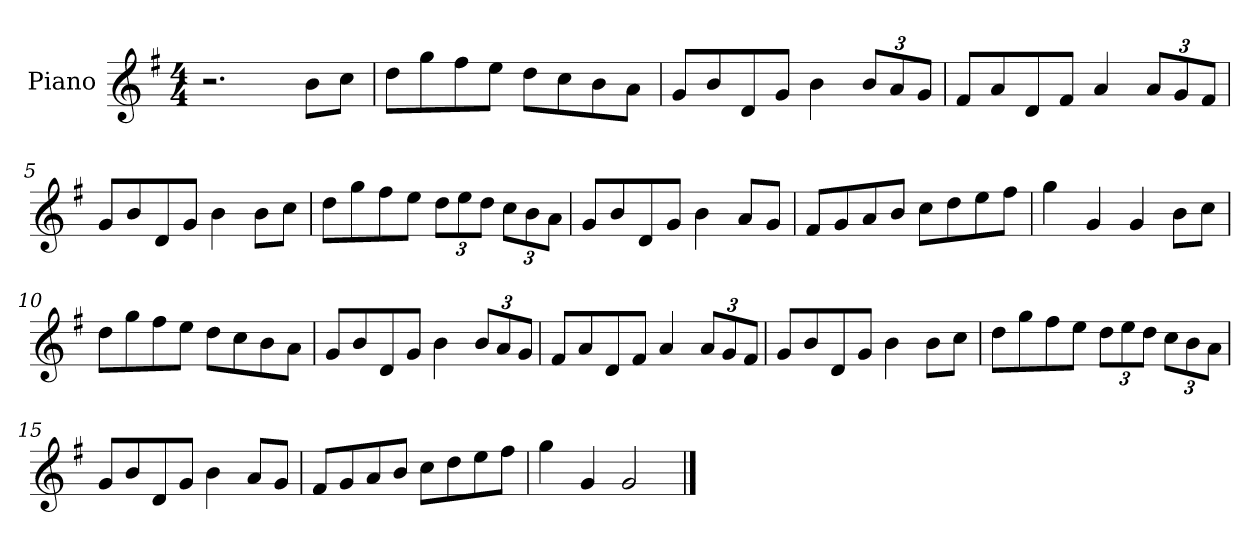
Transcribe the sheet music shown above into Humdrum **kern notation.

**kern
*part1
*staff1
*I"Piano
*I'Pno
*clefG2
*k[f#]
*M4/4
=1
2.r
8b\L
8cc\J
=2
8dd\L
8gg\
8ff#\
8ee\J
8dd\L
8cc\
8b\
8a\J
=3
8g/L
8b/
8d/
8g/J
4b\
12b/L
12a/
12g/J
=4
8f#/L
8a/
8d/
8f#/J
4a/
12a/L
12g/
12f#/J
=5
8g/L
8b/
8d/
8g/J
4b\
8b\L
8cc\J
=6
8dd\L
8gg\
8ff#\
8ee\J
12dd\L
12ee\
12dd\J
12cc\L
12b\
12a\J
=7
8g/L
8b/
8d/
8g/J
4b\
8a/L
8g/J
=8
8f#/L
8g/
8a/
8b/J
8cc\L
8dd\
8ee\
8ff#\J
=9
4gg\
4g/
4g/
8b\L
8cc\J
=10
8dd\L
8gg\
8ff#\
8ee\J
8dd\L
8cc\
8b\
8a\J
=11
8g/L
8b/
8d/
8g/J
4b\
12b/L
12a/
12g/J
=12
8f#/L
8a/
8d/
8f#/J
4a/
12a/L
12g/
12f#/J
=13
8g/L
8b/
8d/
8g/J
4b\
8b\L
8cc\J
=14
8dd\L
8gg\
8ff#\
8ee\J
12dd\L
12ee\
12dd\J
12cc\L
12b\
12a\J
=15
8g/L
8b/
8d/
8g/J
4b\
8a/L
8g/J
=16
8f#/L
8g/
8a/
8b/J
8cc\L
8dd\
8ee\
8ff#\J
=17
4gg\
4g/
2g/
==
*-
